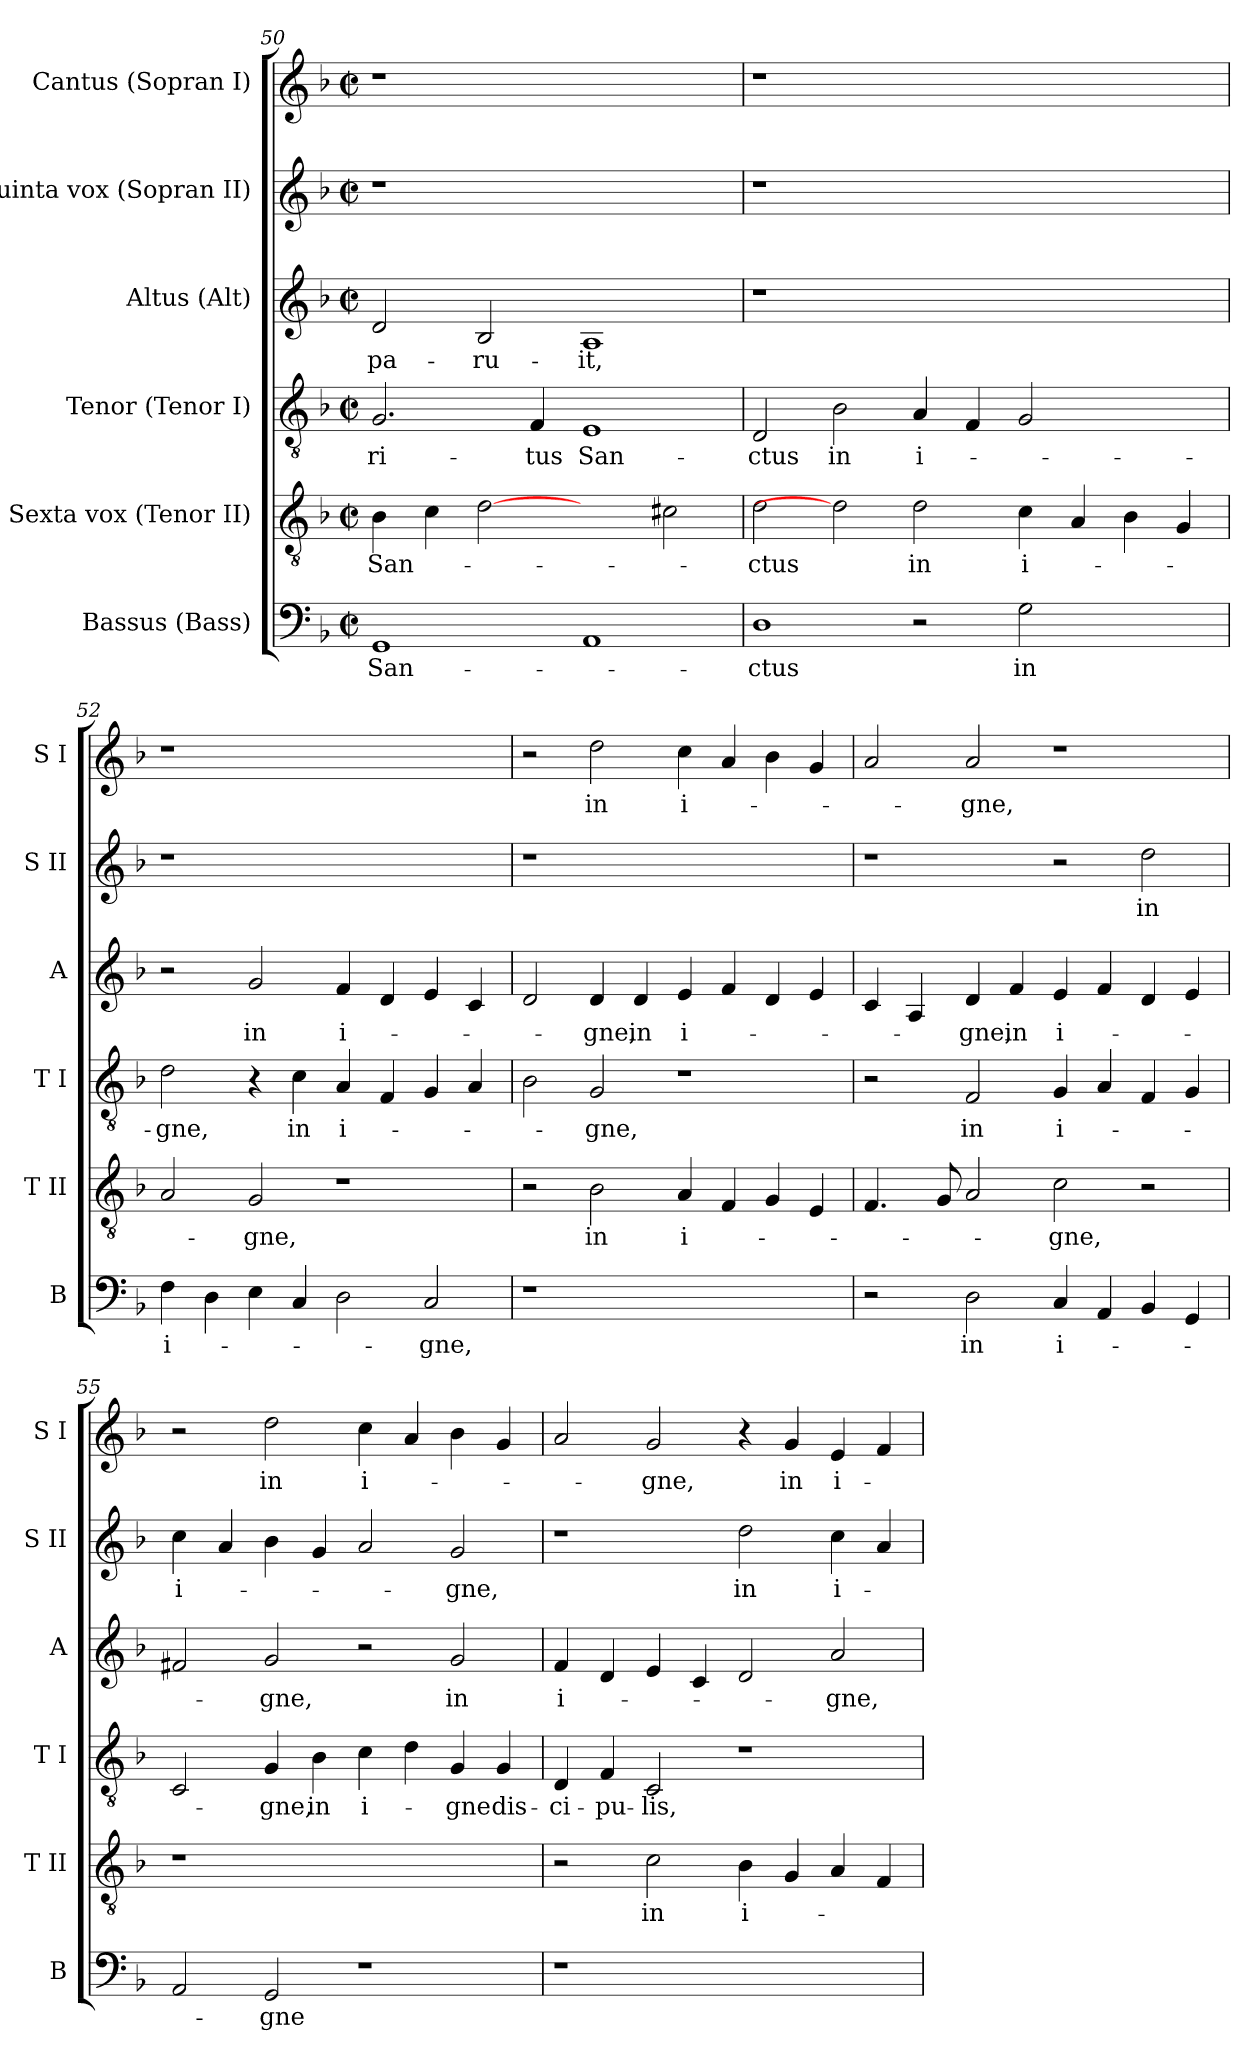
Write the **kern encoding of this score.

**kern	**text	**kern	**text	**kern	**text	**kern	**text	**kern	**text	**kern	**text
*part6	*part6	*part5	*part5	*part4	*part4	*part3	*part3	*part2	*part2	*part1	*part1
*staff6	*staff6	*staff5	*staff5	*staff4	*staff4	*staff3	*staff3	*staff2	*staff2	*staff1	*staff1
*I"Bassus (Bass)	*	*I"Sexta vox (Tenor II)	*	*I"Tenor (Tenor I)	*	*I"Altus (Alt)	*	*I"Quinta vox (Sopran II)	*	*I"Cantus (Sopran I)	*
*I'B	*	*I'T II	*	*I'T I	*	*I'A	*	*I'S II	*	*I'S I	*
!!LO:LB:g=z
*clefF4	*	*clefGv2	*	*clefGv2	*	*clefG2	*	*clefG2	*	*clefG2	*
*k[b-]	*	*k[b-]	*	*k[b-]	*	*k[b-]	*	*k[b-]	*	*k[b-]	*
*F:	*	*F:	*	*F:	*	*F:	*	*F:	*	*F:	*
*M2/2	*	*M2/2	*	*M2/2	*	*M2/2	*	*M2/2	*	*M2/2	*
*met(c|)	*	*met(c|)	*	*met(c|)	*	*met(c|)	*	*met(c|)	*	*met(c|)	*
=50	=50	=50	=50	=50	=50	=50	=50	=50	=50	=50	=50
!	!LO:LY:b	!	!LO:LY:b	!	!LO:LY:b	!	!LO:LY:b	!	!	!	!
1GG	San-	4B-\	San-	2.G/	-ri-	2d/	-pa-	1r	.	1r	.
.	.	4c\	.	.	.	.	.	.	.	.	.
!	!	!	!	!	!	!	!LO:LY:b	!	!	!	!
.	.	[2d	.	.	.	2B-/	-ru-	.	.	.	.
!	!	!	!	!	!LO:LY:b	!	!	!	!	!	!
.	.	.	.	4F/	-tus	.	.	.	.	.	.
!	!	!	!	!	!LO:LY:b	!	!LO:LY:b	!	!	!	!
1AA	.	2ryy	.	1E	San-	1A	-it,	1ryy	.	1ryy	.
.	.	2c#X\	.	.	.	.	.	.	.	.	.
=51	=51	=51	=51	=51	=51	=51	=51	=51	=51	=51	=51
!	!LO:LY:b	!	!LO:LY:b	!	!LO:LY:b	!	!	!	!	!	!
1D	-ctus	2d\	-ctus	2D/	-ctus	1r	.	1r	.	1r	.
!	!	!	!	!	!LO:LY:b	!	!	!	!	!	!
.	.	2d]	.	2B-\	in	.	.	.	.	.	.
!	!	!	!LO:LY:b	!	!LO:LY:b	!	!	!	!	!	!
2r	.	2d\	in	4A/	i-	1.ryy	.	1.ryy	.	1.ryy	.
.	.	.	.	4F/	.	.	.	.	.	.	.
!	!LO:LY:b	!	!LO:LY:b	!	!	!	!	!	!	!	!
2G\	in	4c\	i-	2G/	.	.	.	.	.	.	.
.	.	4A/	.	.	.	.	.	.	.	.	.
2ryy	.	4B-\	.	2ryy	.	.	.	.	.	.	.
.	.	4G/	.	.	.	.	.	.	.	.	.
=52	=52	=52	=52	=52	=52	=52	=52	=52	=52	=52	=52
!	!LO:LY:b	!	!	!	!LO:LY:b	!	!	!	!	!	!
4F\	i-	2A/	.	2d\	-gne,	2r	.	1r	.	1r	.
4D\	.	.	.	.	.	.	.	.	.	.	.
!	!	!	!LO:LY:b	!	!	!	!LO:LY:b	!	!	!	!
4E\	.	2G/	-gne,	4r	.	2g/	in	.	.	.	.
!	!	!	!	!	!LO:LY:b	!	!	!	!	!	!
4C/	.	.	.	4c\	in	.	.	.	.	.	.
!	!	!	!	!	!LO:LY:b	!	!LO:LY:b	!	!	!	!
2D\	.	1r	.	4A/	i-	4f/	i-	1ryy	.	1ryy	.
.	.	.	.	4F/	.	4d/	.	.	.	.	.
!	!LO:LY:b	!	!	!	!	!	!	!	!	!	!
2C/	-gne,	.	.	4G/	.	4e/	.	.	.	.	.
.	.	.	.	4A/	.	4c/	.	.	.	.	.
=53	=53	=53	=53	=53	=53	=53	=53	=53	=53	=53	=53
1r	.	2r	.	2B-\	.	2d/	.	1r	.	2r	.
!	!	!	!LO:LY:b	!	!LO:LY:b	!	!LO:LY:b	!	!	!	!LO:LY:b
.	.	2B-\	in	2G/	-gne,	4d/	-gne,	.	.	2dd\	in
!	!	!	!	!	!	!	!LO:LY:b	!	!	!	!
.	.	.	.	.	.	4d/	in	.	.	.	.
!	!	!	!LO:LY:b	!	!	!	!LO:LY:b	!	!	!	!LO:LY:b
1ryy	.	4A/	i-	1r	.	4e/	i-	1ryy	.	4cc\	i-
.	.	4F/	.	.	.	4f/	.	.	.	4a/	.
.	.	4G/	.	.	.	4d/	.	.	.	4b-\	.
.	.	4E/	.	.	.	4e/	.	.	.	4g/	.
!!LO:PB:g=z
=54	=54	=54	=54	=54	=54	=54	=54	=54	=54	=54	=54
2r	.	4.F/	.	2r	.	4c/	.	1r	.	2a/	.
.	.	.	.	.	.	4A/	.	.	.	.	.
.	.	8G/	.	.	.	.	.	.	.	.	.
!	!LO:LY:b	!	!	!	!LO:LY:b	!	!LO:LY:b	!	!	!	!LO:LY:b
2D\	in	2A/	.	2F/	in	4d/	-gne,	.	.	2a/	-gne,
!	!	!	!	!	!	!	!LO:LY:b	!	!	!	!
.	.	.	.	.	.	4f/	in	.	.	.	.
!	!LO:LY:b	!	!LO:LY:b	!	!LO:LY:b	!	!LO:LY:b	!	!	!	!
4C/	i-	2c\	-gne,	4G/	i-	4e/	i-	2r	.	1r	.
4AA/	.	.	.	4A/	.	4f/	.	.	.	.	.
!	!	!	!	!	!	!	!	!	!LO:LY:b	!	!
4BB-/	.	2r	.	4F/	.	4d/	.	2dd\	in	.	.
4GG/	.	.	.	4G/	.	4e/	.	.	.	.	.
!!LO:PB:g=z
=55	=55	=55	=55	=55	=55	=55	=55	=55	=55	=55	=55
!	!	!	!	!	!	!	!	!	!LO:LY:b	!	!
2AA/	.	1r	.	2C/	.	2f#X/	.	4cc\	i-	2r	.
.	.	.	.	.	.	.	.	4a/	.	.	.
!	!LO:LY:b	!	!	!	!LO:LY:b	!	!LO:LY:b	!	!	!	!LO:LY:b
2GG/	-gne	.	.	4G/	-gne,	2g/	-gne,	4b-\	.	2dd\	in
!	!	!	!	!	!LO:LY:b	!	!	!	!	!	!
.	.	.	.	4B-\	in	.	.	4g/	.	.	.
!	!	!	!	!	!LO:LY:b	!	!	!	!	!	!LO:LY:b
1r	.	1ryy	.	4c\	i-	2r	.	2a/	.	4cc\	i-
.	.	.	.	4d\	.	.	.	.	.	4a/	.
!	!	!	!	!	!LO:LY:b	!	!LO:LY:b	!	!LO:LY:b	!	!
.	.	.	.	4G/	-gne	2g/	in	2g/	-gne,	4b-\	.
!	!	!	!	!	!LO:LY:b	!	!	!	!	!	!
.	.	.	.	4G/	dis-	.	.	.	.	4g/	.
=56	=56	=56	=56	=56	=56	=56	=56	=56	=56	=56	=56
!	!	!	!	!	!LO:LY:b	!	!LO:LY:b	!	!	!	!
1r	.	2r	.	4D/	-ci-	4f/	i-	1r	.	2a/	.
!	!	!	!	!	!LO:LY:b	!	!	!	!	!	!
.	.	.	.	4F/	-pu-	4d/	.	.	.	.	.
!	!	!	!LO:LY:b	!	!LO:LY:b	!	!	!	!	!	!LO:LY:b
.	.	2c\	in	2C/	-lis,	4e/	.	.	.	2g/	-gne,
.	.	.	.	.	.	4c/	.	.	.	.	.
!	!	!	!LO:LY:b	!	!	!	!	!	!LO:LY:b	!	!
1ryy	.	4B-\	i-	1r	.	2d/	.	2dd\	in	4r	.
!	!	!	!	!	!	!	!	!	!	!	!LO:LY:b
.	.	4G/	.	.	.	.	.	.	.	4g/	in
!	!	!	!	!	!	!	!LO:LY:b	!	!LO:LY:b	!	!LO:LY:b
.	.	4A/	.	.	.	2a/	-gne,	4cc\	i-	4e/	i-
.	.	4F/	.	.	.	.	.	4a/	.	4f/	.
=	=	=	=	=	=	=	=	=	=	=	=
*-	*-	*-	*-	*-	*-	*-	*-	*-	*-	*-	*-
